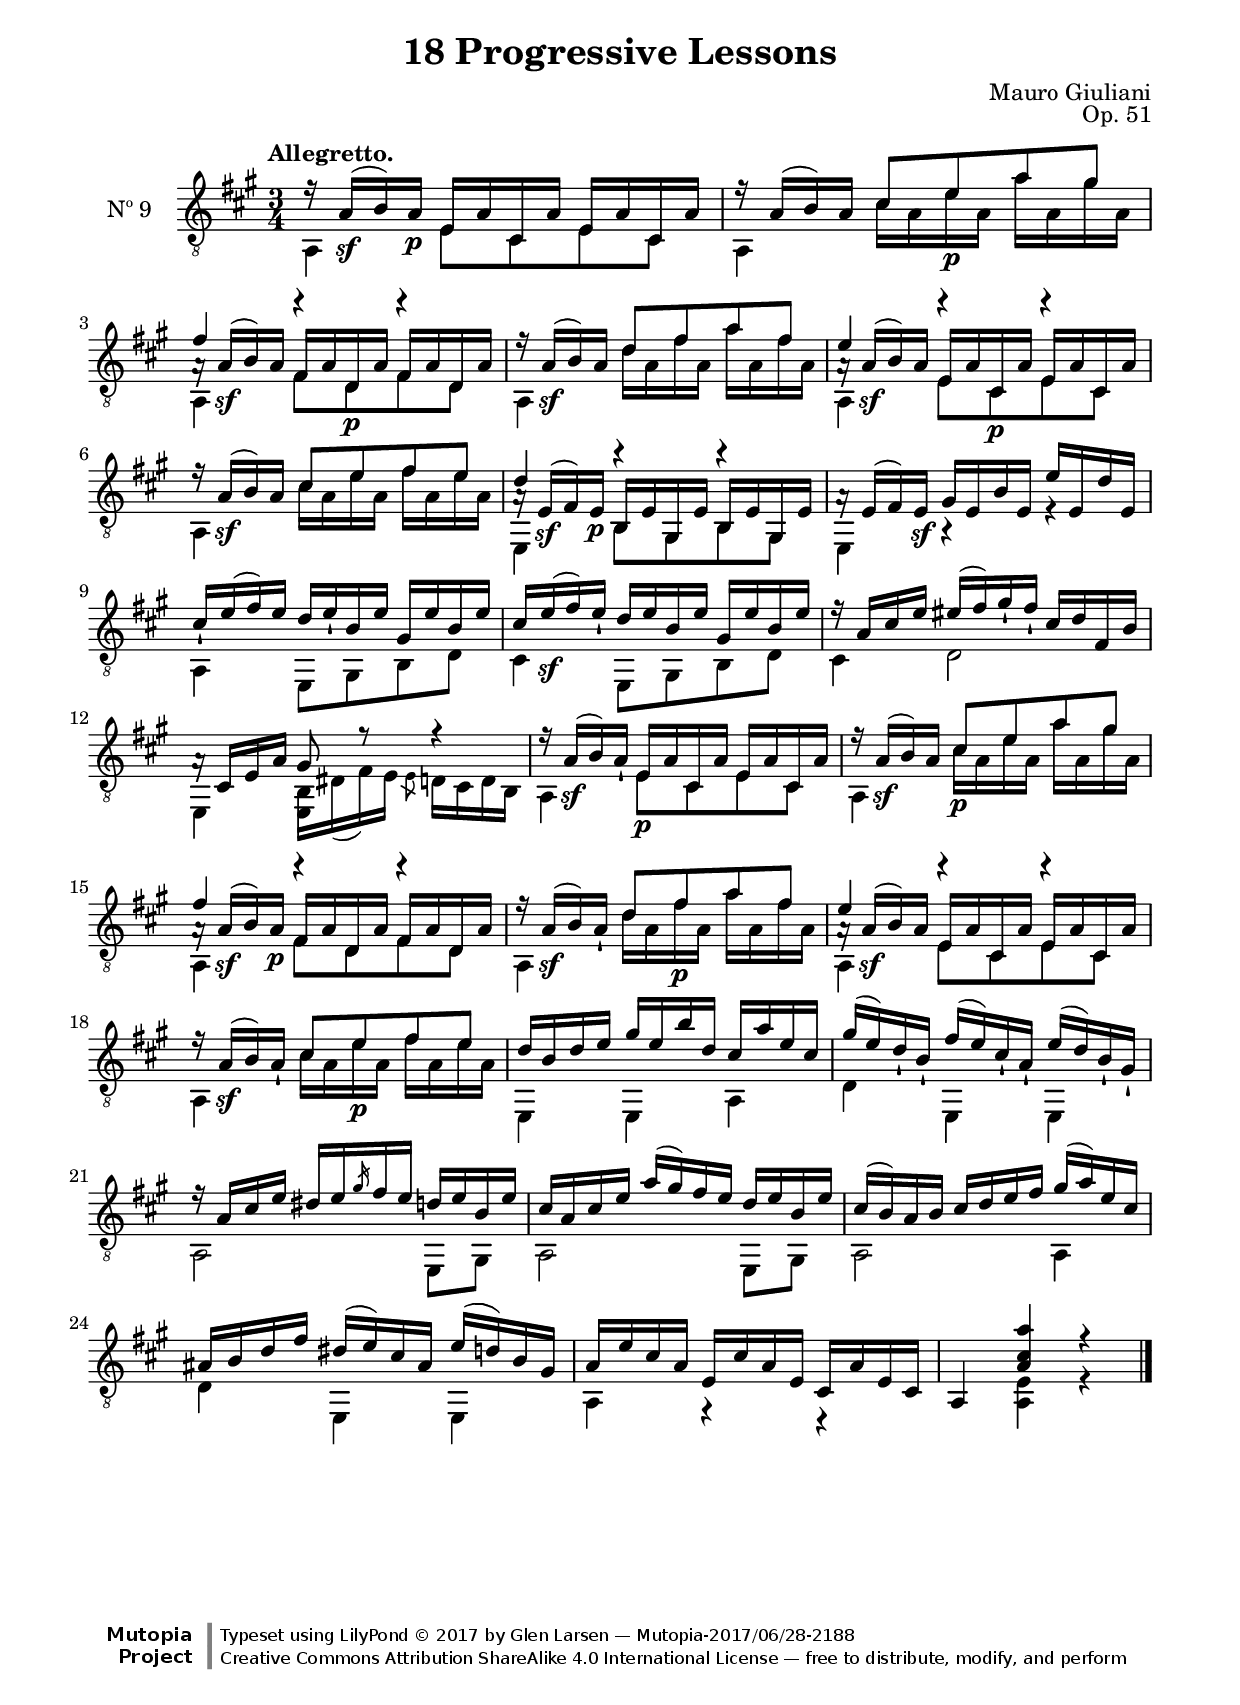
\version "2.19.51"

\header {
  title = "18 Progressive Lessons"
  composer = "Mauro Giuliani"
  opus = "Op. 51"
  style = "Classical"
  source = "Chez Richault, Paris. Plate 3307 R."
  date = "c.1827"
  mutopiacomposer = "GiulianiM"
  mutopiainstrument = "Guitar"
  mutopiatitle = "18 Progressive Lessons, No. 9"
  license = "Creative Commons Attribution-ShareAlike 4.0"
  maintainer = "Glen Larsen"
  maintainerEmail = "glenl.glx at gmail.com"

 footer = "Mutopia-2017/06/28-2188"
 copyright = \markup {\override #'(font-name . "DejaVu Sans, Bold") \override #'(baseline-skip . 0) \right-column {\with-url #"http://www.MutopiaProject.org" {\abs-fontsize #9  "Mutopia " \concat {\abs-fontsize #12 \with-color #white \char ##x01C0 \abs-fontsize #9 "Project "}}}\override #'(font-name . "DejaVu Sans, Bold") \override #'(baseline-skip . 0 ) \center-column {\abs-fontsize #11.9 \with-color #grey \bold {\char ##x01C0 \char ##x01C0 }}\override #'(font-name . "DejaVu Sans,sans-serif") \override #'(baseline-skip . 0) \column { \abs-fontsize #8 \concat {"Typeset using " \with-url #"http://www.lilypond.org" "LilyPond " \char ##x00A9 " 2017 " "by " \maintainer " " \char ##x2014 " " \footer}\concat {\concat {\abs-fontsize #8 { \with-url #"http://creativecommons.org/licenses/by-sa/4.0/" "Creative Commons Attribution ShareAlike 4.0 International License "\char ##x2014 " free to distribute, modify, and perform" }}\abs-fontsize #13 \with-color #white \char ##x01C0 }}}
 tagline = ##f
}

\paper {
  line-width = 18.0\cm
  top-margin = 4\mm
  top-markup-spacing.basic-distance = #6
  markup-system-spacing.basic-distance = #10
  top-system-spacing.basic-distance = #12
  last-bottom-spacing.padding = #2
}

% mbreak = { \break }
mbreak = {} % {\break}

nineT = \fixed c {
  \voiceOne
  \set fingeringOrientations = #'(up)
  \override Fingering.add-stem-support = ##t

  r16 a\sf( b\3) a\p e a cis a e a cis a |
  r16 a( b\3) a \fixed c' {cis8 e\p a gis} |
  << {a16\rest a\sf( b\3) a fis a d\p a fis a d a} \\
     {\voiceThree fis'4 r r} >>  |

  \mbreak
  r16 a\sf( b\3) a \fixed c' {d8 fis a fis} |
  << {a16\rest a\sf( b\3) a e a cis\p a e a cis a} \\
     {\voiceThree e'4 r r} >> |
  r16 a\sf( b) a \fixed c' {cis8 e fis e} |

  \mbreak
  << {a16\rest e\sf( fis) e\p b, e gis, e b, e gis, e} \\
     {\voiceThree d'4 r r} >> |
  a16\rest e( fis) e\sf gis e b e e' e d' e |
  cis'16_! e'( fis') e' d' e'_! b e' gis e' b e' |

  \mbreak
  cis'16 e'\sf( fis') e'_! d' e' b e' gis e' b e' |
  r16 a cis' e' eis'( fis') gis'_! fis'_! cis' d' fis b |
  a16\rest cis e a gis8 r8 r4 |

  \mbreak
  r16 a\sf( b\3) a_! e\p a cis a e a cis a |
  r16 a\sf( b\3) a \fixed c' {cis8\p e a gis} |
  << {a16\rest a\sf( b\3) a\p fis a d a fis a d a} \\
     {\voiceThree fis'4 r r} >>  |

  \mbreak
  r16 a\sf( b\3) a_! \fixed c' {d8 fis\p a fis} |
  << {a16\rest a\sf( b\3) a e a cis a e a cis a} \\
     {\voiceThree e'4 r r} >> |
  r16 a\sf( b\3) a_! \fixed c' {cis8 e\p fis e} |

  \mbreak
  \fixed c' {
    d16 b,\3 d e\2 gis e\2 b d\3 cis\3 a e\2 cis\3 |
    gis16( e) d_! b,_! fis( e) cis_! a,_! e\2( d) b,_! gis,_! |
    r16 a, cis e dis[ e \slashedGrace{gis} fis e] d e b, e |
    \mbreak
    cis16 a, cis e a( gis) fis e d e b, e |
    cis16( b,) a, b, cis d e fis gis( a) e cis |
    \mbreak
    ais,16 b, d fis dis( e\2) cis ais, e\2( d) b, gis, |
  }
  a16 e' cis' a e cis' a e cis a e cis |
  a,4 <a cis' a'> r |

  \bar "|."
}


nineB = \fixed c {
  \voiceTwo
  \set fingeringOrientations = #'(Down)
  \override Fingering.add-stem-support = ##t

  a,4 e8 cis e cis |
  a,4 cis'16 a e' a a' a gis' a |
  a,4 fis8 d fis d |

  a,4 d'16 a fis' a a' a fis' a |
  a,4 e8 cis e cis |
  a,4 cis'16 a e' a fis' a e' a |

  e,4 b,8 gis, b, gis, |
  e,4 r r |
  a,4 e,8 gis, b, d |

  cis4 e,8 gis, b, d |
  cis4 d2 |
  e,4 <e, b,>16 dis( fis) e \slashedGrace{e8} d16 cis d b, |

  a,4 e8 cis e cis |
  a,4 cis'16 a e' a a' a gis' a |
  a,4 fis8 d fis d |

  a,4 d'16 a fis' a a' a fis' a |
  a,4 e8 cis e cis |
  a,4 cis'16 a e' a fis' a e' a |

  e,4 e, a, |
  d4 e, e, |
  a,2 e,8 gis, |

  a,2 e,8 gis, |
  a,2 a,4 |

  d4 e, e, |
  a,4 r r |
  s4 <a, e> r |
}

nine = {
  <<
    \clef "treble_8"
    \time 3/4 \key a \major
    \tempo "Allegretto."
    \context Voice = "Etude 9 treble" \nineT
    \context Voice = "Etude 9 bass" \nineB
  >>
}

nine_tabs = {
  <<
    \clef "treble_8"
    \time 3/4 \key a \major
    \context TabVoice = "Etude 9 treble" \nineT
    \context TabVoice = "Etude 9 bass" \nineB
  >>
}


\score {
  <<
    \new Staff = "guitar" \with {
      midiInstrument = #"acoustic guitar (nylon)"
      instrumentName = #"Nº 9"
      \override StringNumber #'stencil = ##f
      \mergeDifferentlyDottedOn
      \mergeDifferentlyHeadedOn
    } <<
      \nine
    >>
%    \new TabStaff { \nine_tabs }
  >>
  \layout {}
  \midi {
    \context { \TabStaff \remove "Staff_performer" }
    \tempo 4 = 80
  }
}
